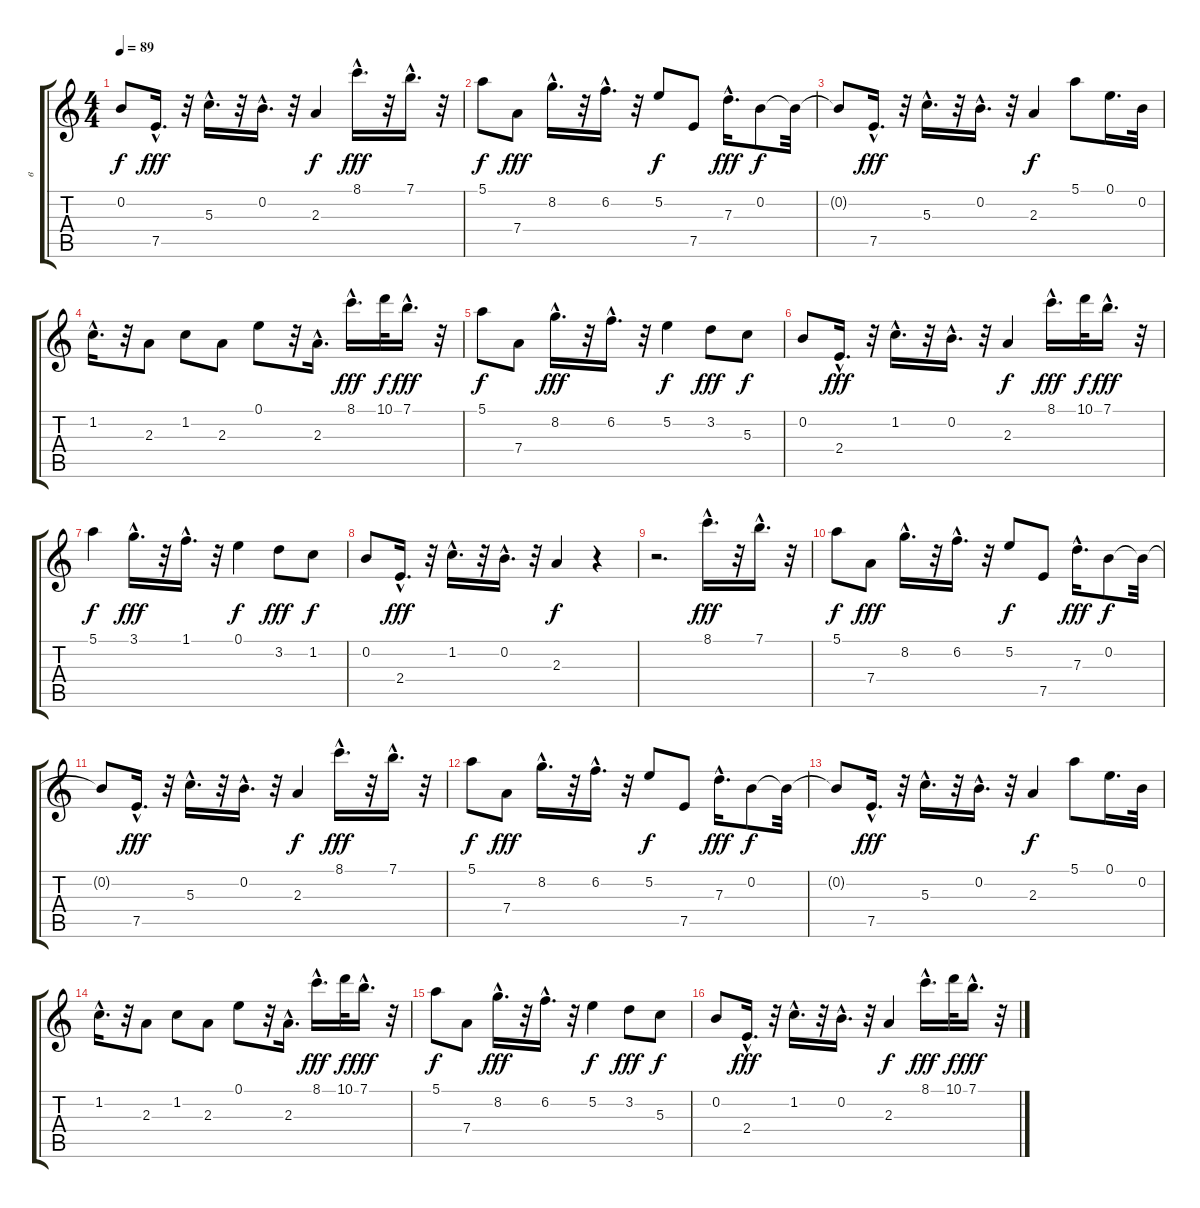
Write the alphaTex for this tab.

\track ("в" "в") {instrument acousticguitarnylon}
\staff {score tabs}
\tuning (E4 B3 G3 D3 A2 E2) {hide}
\ts (4 4)
\tempo 89
\clef g2
\ks c
0.2{t}.8{dy f} 7.5{hac}.16{d dy fff} r.32 5.3{hac}.16{d} r.32 0.2{hac}.16{d} r.32 2.3.4{dy f} 8.1{hac}.16{d dy fff} r.32 7.1{hac}.16{d} r.32 |
5.1.8{dy f} 7.4.8{dy fff} 8.2{hac}.16{d} r.32 6.2{hac}.16{d} r.32 5.2.8{dy f} 7.5.8 7.3{hac}.16{d dy fff} 0.2.8{dy f} 0.2{t}.32 |
0.2{t}.8 7.5{hac}.16{d dy fff} r.32 5.3{hac}.16{d} r.32 0.2{hac}.16{d} r.32 2.3.4{dy f} 5.1.8 0.1.16{d} 0.2.32 |
1.2{hac}.16{d} r.32 2.3.8 1.2.8 2.3.8 0.1.8 r.32 2.3{hac}.16{d} 8.1{hac}.16{d dy fff} 10.1.32{dy f} 7.1{hac}.16{d dy fff} r.32 |
5.1.8{dy f} 7.4.8 8.2{hac}.16{d dy fff} r.32 6.2{hac}.16{d} r.32 5.2.4{dy f} 3.2.8{dy fff} 5.3.8{dy f} |
0.2.8 2.4{hac}.16{d dy fff} r.32 1.2{hac}.16{d} r.32 0.2{hac}.16{d} r.32 2.3.4{dy f} 8.1{hac}.16{d dy fff} 10.1.32{dy f} 7.1{hac}.16{d dy fff} r.32 |
5.1.4{dy f} 3.1{hac}.16{d dy fff} r.32 1.1{hac}.16{d} r.32 0.1.4{dy f} 3.2.8{dy fff} 1.2.8{dy f} |
0.2.8 2.4{hac}.16{d dy fff} r.32 1.2{hac}.16{d} r.32 0.2{hac}.16{d} r.32 2.3.4{dy f} r.4 |
r.2{d} 8.1{hac}.16{d dy fff} r.32 7.1{hac}.16{d} r.32 |
5.1.8{dy f} 7.4.8{dy fff} 8.2{hac}.16{d} r.32 6.2{hac}.16{d} r.32 5.2.8{dy f} 7.5.8 7.3{hac}.16{d dy fff} 0.2.8{dy f} 0.2{t}.32 |
0.2{t}.8 7.5{hac}.16{d dy fff} r.32 5.3{hac}.16{d} r.32 0.2{hac}.16{d} r.32 2.3.4{dy f} 8.1{hac}.16{d dy fff} r.32 7.1{hac}.16{d} r.32 |
5.1.8{dy f} 7.4.8{dy fff} 8.2{hac}.16{d} r.32 6.2{hac}.16{d} r.32 5.2.8{dy f} 7.5.8 7.3{hac}.16{d dy fff} 0.2.8{dy f} 0.2{t}.32 |
0.2{t}.8 7.5{hac}.16{d dy fff} r.32 5.3{hac}.16{d} r.32 0.2{hac}.16{d} r.32 2.3.4{dy f} 5.1.8 0.1.16{d} 0.2.32 |
1.2{hac}.16{d} r.32 2.3.8 1.2.8 2.3.8 0.1.8 r.32 2.3{hac}.16{d} 8.1{hac}.16{d dy fff} 10.1.32{dy f} 7.1{hac}.16{d dy fff} r.32 |
5.1.8{dy f} 7.4.8 8.2{hac}.16{d dy fff} r.32 6.2{hac}.16{d} r.32 5.2.4{dy f} 3.2.8{dy fff} 5.3.8{dy f} |
0.2.8 2.4{hac}.16{d dy fff} r.32 1.2{hac}.16{d} r.32 0.2{hac}.16{d} r.32 2.3.4{dy f} 8.1{hac}.16{d dy fff} 10.1.32{dy f} 7.1{hac}.16{d dy fff} r.32
